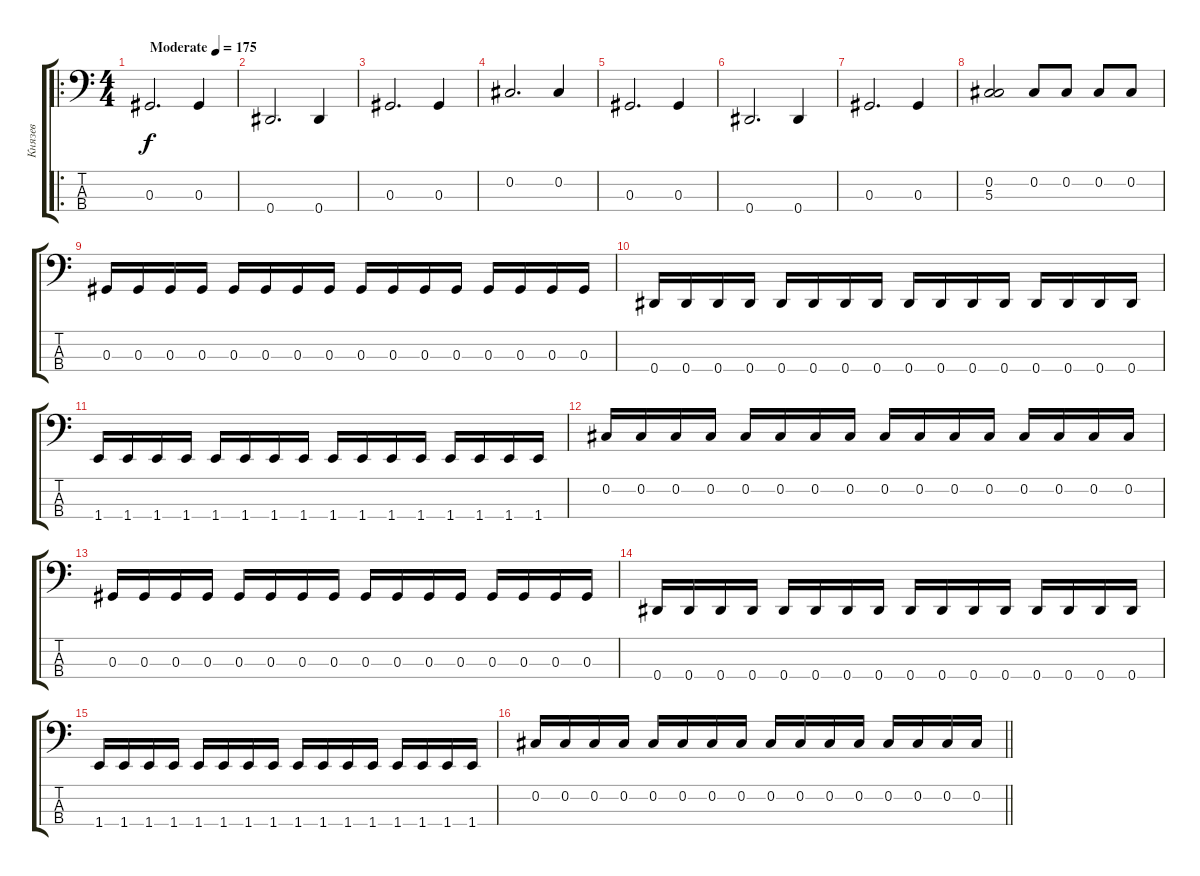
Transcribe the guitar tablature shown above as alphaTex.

\track ("Князев" "Князев") {instrument electricbassfinger}
\staff {score tabs}
\tuning (Gb2 Db2 Ab1 Eb1) {hide}
\ro
\ts (4 4)
\tempo (175 "Moderate")
\clef f4
\ks c
0.3.2{d dy f instrument electricbassfinger} 0.3.4 |
0.4.2{d} 0.4.4 |
0.3.2{d} 0.3.4 |
0.2.2{d} 0.2.4 |
0.3.2{d} 0.3.4 |
0.4.2{d} 0.4.4 |
0.3.2{d} 0.3.4 |
(0.2 5.3).2 0.2.8 0.2.8 0.2.8 0.2.8 |
0.3.16 0.3.16 0.3.16 0.3.16 0.3.16 0.3.16 0.3.16 0.3.16 0.3.16 0.3.16 0.3.16 0.3.16 0.3.16 0.3.16 0.3.16 0.3.16 |
0.4.16 0.4.16 0.4.16 0.4.16 0.4.16 0.4.16 0.4.16 0.4.16 0.4.16 0.4.16 0.4.16 0.4.16 0.4.16 0.4.16 0.4.16 0.4.16 |
1.4.16 1.4.16 1.4.16 1.4.16 1.4.16 1.4.16 1.4.16 1.4.16 1.4.16 1.4.16 1.4.16 1.4.16 1.4.16 1.4.16 1.4.16 1.4.16 |
0.2.16 0.2.16 0.2.16 0.2.16 0.2.16 0.2.16 0.2.16 0.2.16 0.2.16 0.2.16 0.2.16 0.2.16 0.2.16 0.2.16 0.2.16 0.2.16 |
0.3.16 0.3.16 0.3.16 0.3.16 0.3.16 0.3.16 0.3.16 0.3.16 0.3.16 0.3.16 0.3.16 0.3.16 0.3.16 0.3.16 0.3.16 0.3.16 |
0.4.16 0.4.16 0.4.16 0.4.16 0.4.16 0.4.16 0.4.16 0.4.16 0.4.16 0.4.16 0.4.16 0.4.16 0.4.16 0.4.16 0.4.16 0.4.16 |
1.4.16 1.4.16 1.4.16 1.4.16 1.4.16 1.4.16 1.4.16 1.4.16 1.4.16 1.4.16 1.4.16 1.4.16 1.4.16 1.4.16 1.4.16 1.4.16 |
\barLineRight lightlight
0.2.16 0.2.16 0.2.16 0.2.16 0.2.16 0.2.16 0.2.16 0.2.16 0.2.16 0.2.16 0.2.16 0.2.16 0.2.16 0.2.16 0.2.16 0.2.16
